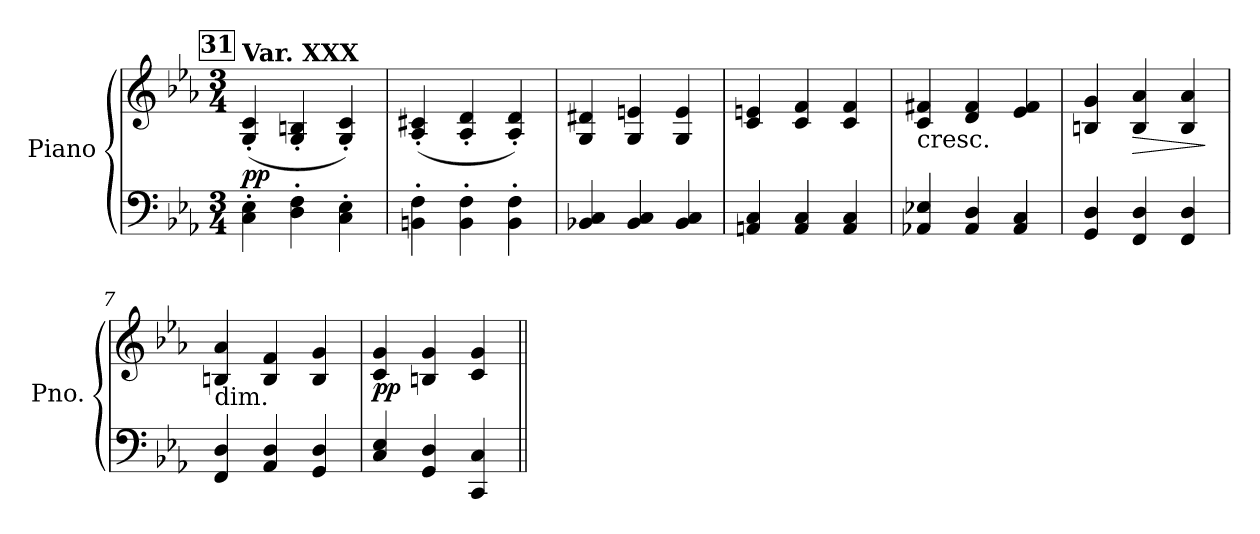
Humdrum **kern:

**kern	**kern	**dynam
*part1	*part1	*part1
*staff2	*staff1	*staff1/2
*I"Piano	*	*
*I'Pno.	*	*
*clefF4	*clefG2	*
*k[b-e-a-]	*k[b-e-a-]	*
*M3/4	*M3/4	*
!!LO:REH:place=s1:a:B:fs=14:t=31
=1	=1	=1
!	!LO:TX:a:B:t=Var. XXX	!
!	!	!LO:DY:b
4C\' 4E-\'	(<4G/' 4c/'	pp
4D\' 4F\'	4G/' 4Bn/'	.
4C\' 4E-\'	4G/' 4c/')	.
=2	=2	=2
4BBn\' 4F\'	(<4A-/' 4c#X/'	.
4BB\' 4F\'	4A-/' 4d/'	.
4BB\' 4F\'	4A-/' 4d/')	.
=3	=3	=3
4BB-X/ 4C/	4G/ 4d#X/	.
4BB-/ 4C/	4G/ 4en/	.
4BB-/ 4C/	4G/ 4e/	.
=4	=4	=4
4AAn/ 4C/	4c/ 4en/	.
4AA/ 4C/	4c/ 4f/	.
4AA/ 4C/	4c/ 4f/	.
=5	=5	=5
!	!LO:TX:b:t=cresc.	!
4AA-X/ 4E-X/	4c/ 4f#X/	.
4AA-/ 4D/	4d/ 4f#/	.
4AA-/ 4C/	4e-/ 4f#/	.
=6	=6	=6
4GG/ 4D/	4Bn/ 4g/	.
!	!	!LO:HP:b
4FF/ 4D/	4B/ 4a-/	>
4FF/ 4D/	4B/ 4a-/	.
.	.	]
=7	=7	=7
!	!LO:TX:b:t=dim.	!
4FF/ 4D/	4Bn/ 4a-/	.
4AA-/ 4D/	4B/ 4f/	.
4GG/ 4D/	4B/ 4g/	.
=8	=8	=8
!	!	!LO:DY:b
4C/ 4E-/	4c/ 4g/	pp
4GG/ 4D/	4Bn/ 4g/	.
4CC/ 4C/	4c/ 4g/	.
=||	=||	=||
*-	*-	*-
